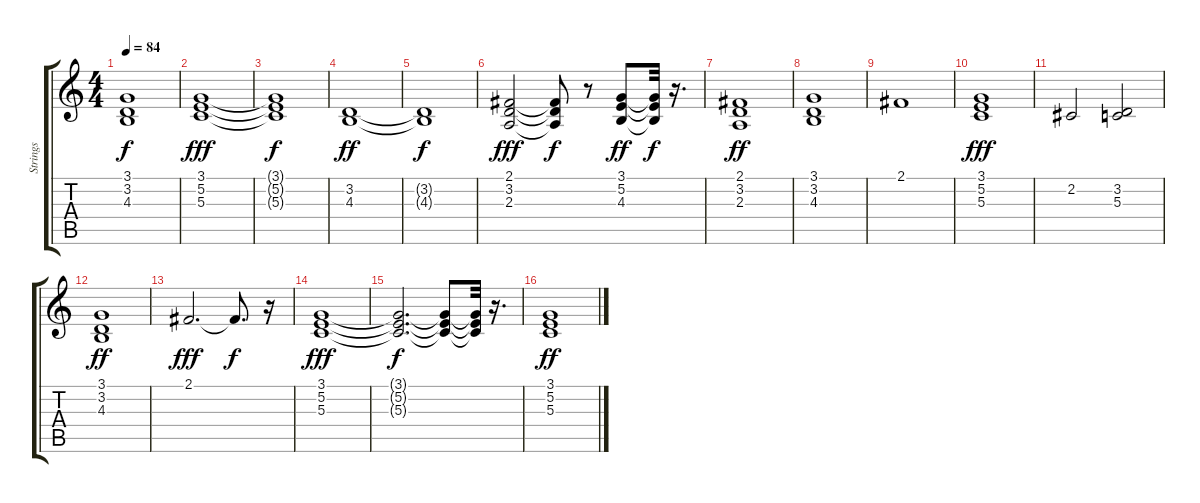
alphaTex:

\track ("Strings" "Strings") {instrument stringensemble2}
\staff {score tabs}
\tuning (E4 B3 G3 D3 A2 E2) {hide}
\ts (4 4)
\tempo 84
\clef g2
\ks c
(3.1{t} 3.2{t} 4.3{t}).1{dy f} |
(3.1 5.2 5.3).1{dy fff} |
(3.1{t} 5.2{t} 5.3{t}).1{dy f} |
(3.2 4.3).1{dy ff} |
(3.2{t} 4.3{t}).1{dy f} |
(2.1 3.2 2.3).2{dy fff} (2.1{t} 3.2{t} 2.3{t}).8{dy f} r.8 (3.1 5.2 4.3).8{dy ff} (3.1{t} 5.2{t} 4.3{t}).32{dy f} r.16{d} |
(2.1 3.2 2.3).1{dy ff} |
(3.1 3.2 4.3).1 |
2.1.1 |
(3.1 5.2 5.3).1{dy fff} |
2.2.2 (3.2 5.3).2 |
(3.1 3.2 4.3).1{dy ff} |
2.1.2{d dy fff} 2.1{t}.8{d dy f} r.16 |
(3.1 5.2 5.3).1{dy fff} |
(3.1{t} 5.2{t} 5.3{t}).2{d dy f} (3.1{t} 5.2{t} 5.3{t}).8 (3.1{t} 5.2{t} 5.3{t}).32 r.16{d} |
(3.1 5.2 5.3).1{dy ff}
